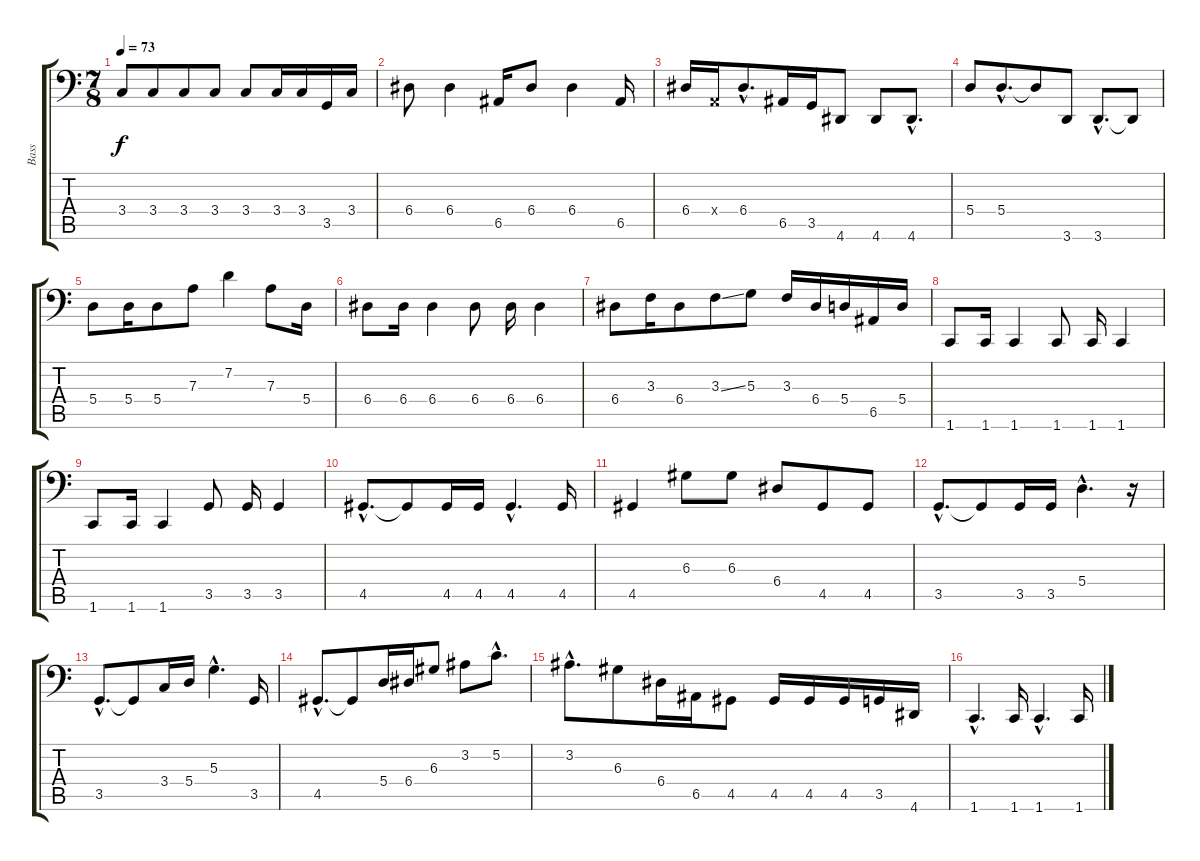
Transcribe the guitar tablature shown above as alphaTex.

\track ("Bass" "Bass") {instrument electricbassfinger}
\staff {score tabs}
\tuning (C3 G2 D2 A1 E1 B0) {hide}
\ts (7 8)
\tempo 73
\clef f4
\ks c
3.4.8{dy f} 3.4.8 3.4.8 3.4.8 3.4.8 3.4.16 3.4.16 3.5.16 3.4.16 |
6.4.8 6.4.4 6.5.16 6.4.8 6.4.4 6.5.16 |
6.4.16 0.4{x}.16 6.4{hac}.8{d} 6.5.16 3.5.16 4.6.8 4.6.8 4.6{hac}.8{d} |
5.4.8 5.4{hac}.8{d} 5.4{t}.8 3.6.8 3.6{hac}.8{d} 3.6{t}.8 |
5.4.8 5.4.16 5.4.8 7.3.8 7.2.4 7.3.8 5.4.16 |
6.4.8 6.4.16 6.4.4 6.4.8 6.4.16 6.4.4 |
6.4.8 3.3.16 6.4.8 3.3{ss}.8 5.3.8 3.3.16 6.4.16 5.4.16 6.5.16 5.4.16 |
1.6.8 1.6.16 1.6.4 1.6.8 1.6.16 1.6.4 |
1.6.8 1.6.16 1.6.4 3.5.8 3.5.16 3.5.4 |
4.5{hac}.8{d} 4.5{t}.8 4.5.16 4.5.16 4.5{hac}.4{d} 4.5.16 |
4.5.4 6.3.8 6.3.8 6.4.8 4.5.8 4.5.8 |
3.5{hac}.8{d} 3.5{t}.8 3.5.16 3.5.16 5.4{hac}.4{d} r.16 |
3.5{hac}.8{d} 3.5{t}.8 3.4.16 5.4.16 5.3{hac}.4{d} 3.5.16 |
4.5{hac}.8{d} 4.5{t}.8 5.4.16 6.4.16 6.3.8 3.2.8 5.2{hac}.8{d} |
3.2{hac}.8{d} 6.3.8 6.4.16 6.5.16 4.5.8 4.5.16 4.5.16 4.5.16 3.5.16 4.6.16 |
1.6{hac}.4{d} 1.6.16 1.6{hac}.4{d} 1.6.16
